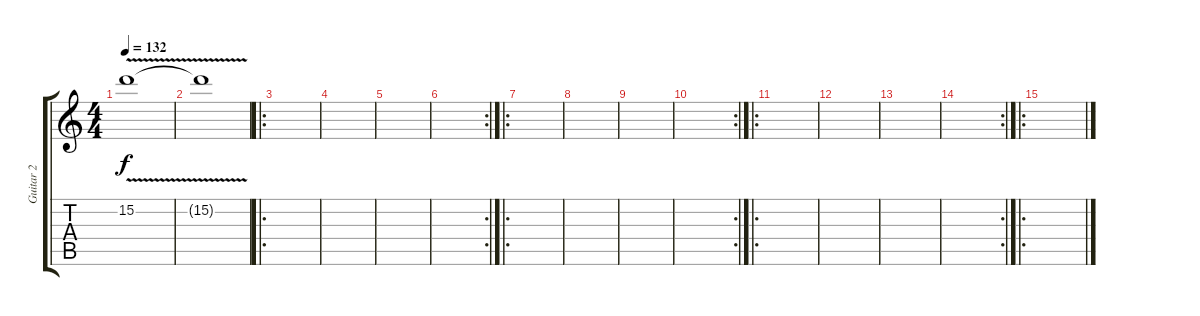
\track ("Guitar 2" "Guitar 2") {instrument distortionguitar}
\staff {score tabs}
\tuning (E4 B3 G3 D3 A2 E2) {hide}
\ts (4 4)
\tempo 132
\clef g2
\ks c
15.2{v}.1{dy f} |
15.2{t}.1 |
\ro
|
|
|
\rc 2
|
\ro
|
|
|
\rc 2
|
\ro
|
|
|
\rc 2
|
\ro
